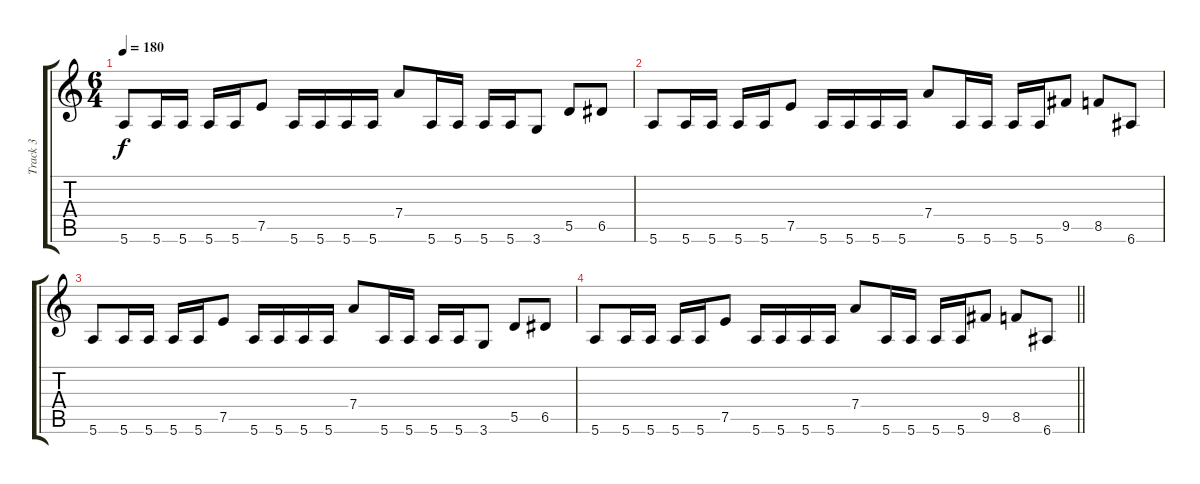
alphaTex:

\track ("Track 3" "Track 3") {instrument overdrivenguitar}
\staff {score tabs}
\tuning (E4 B3 G3 D3 A2 E2) {hide}
\ts (6 4)
\tempo 180
\clef g2
\ks c
5.6.8{dy f} 5.6.16 5.6.16 5.6.16 5.6.16 7.5.8 5.6.16 5.6.16 5.6.16 5.6.16 7.4.8 5.6.16 5.6.16 5.6.16 5.6.16 3.6.8 5.5.8 6.5.8 |
5.6.8 5.6.16 5.6.16 5.6.16 5.6.16 7.5.8 5.6.16 5.6.16 5.6.16 5.6.16 7.4.8 5.6.16 5.6.16 5.6.16 5.6.16 9.5.8 8.5.8 6.6.8 |
5.6.8 5.6.16 5.6.16 5.6.16 5.6.16 7.5.8 5.6.16 5.6.16 5.6.16 5.6.16 7.4.8 5.6.16 5.6.16 5.6.16 5.6.16 3.6.8 5.5.8 6.5.8 |
\barLineRight lightlight
5.6.8 5.6.16 5.6.16 5.6.16 5.6.16 7.5.8 5.6.16 5.6.16 5.6.16 5.6.16 7.4.8 5.6.16 5.6.16 5.6.16 5.6.16 9.5.8 8.5.8 6.6.8
